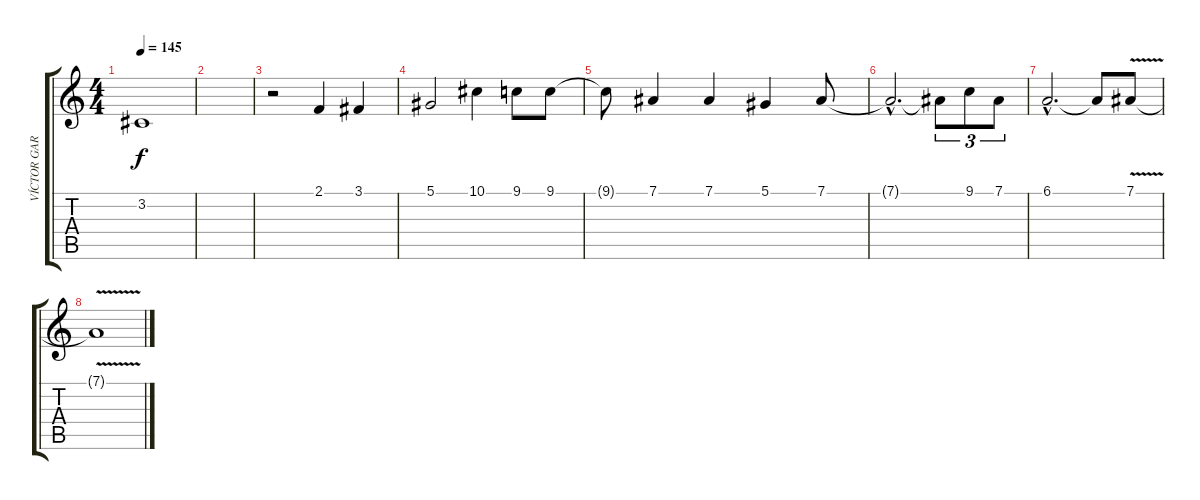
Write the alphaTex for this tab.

\track ("VÍCTOR GARCÍA" "VÍCTOR GAR") {instrument clarinet}
\staff {score tabs}
\tuning (Eb4 Bb3 Gb3 Db3 Ab2 Eb2) {hide}
\ts (4 4)
\tempo 145
\clef g2
\ks c
3.2{t}.1{dy f} |
|
r.2 2.1.4 3.1.4 |
5.1.2 10.1.4 9.1.8 9.1.8 |
9.1{t}.8 7.1.4 7.1.4 5.1.4 7.1.8 |
7.1{hac t}.2{d} 7.1{t}.8{tu (3 2)} 9.1.8{tu (3 2)} 7.1.8{tu (3 2)} |
6.1{hac}.2{d} 6.1{t}.8 7.1{v}.8 |
7.1{t}.1
